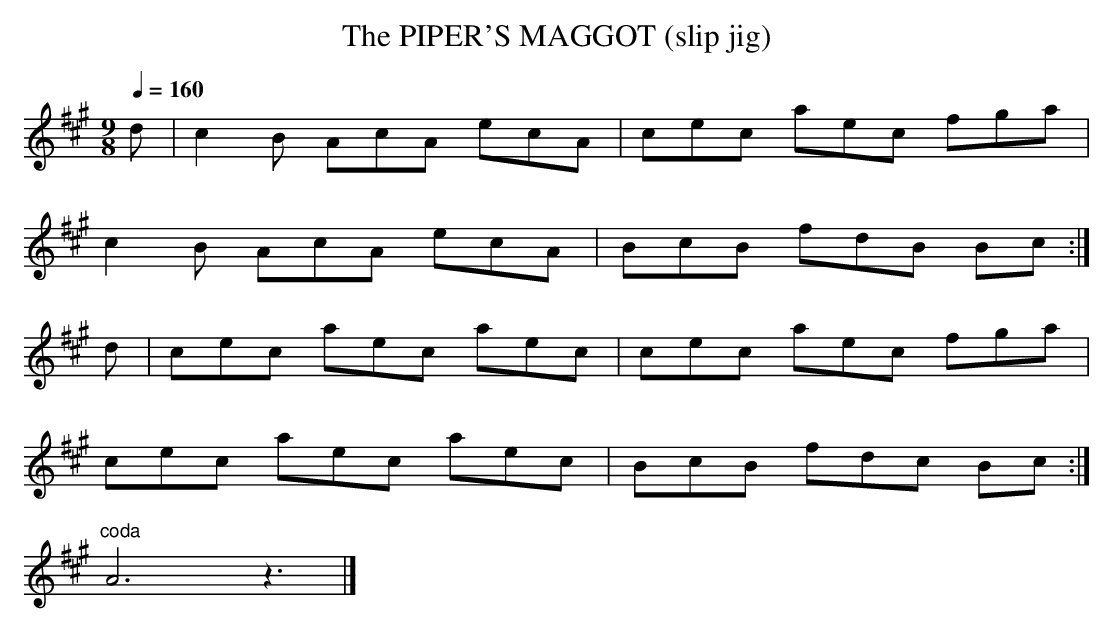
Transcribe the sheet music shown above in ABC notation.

X:1
T:PIPER'S MAGGOT (slip jig), The
Q:1/4=160
L:1/8
M:9/8
K:A
d|c2B AcA ecA|cec aec fga|
c2B AcA ecA|BcB fdB Bc :|
d|cec aec aec|cec aec fga|
cec aec aec|BcB fdc Bc :|
"^coda"A6z3|]
